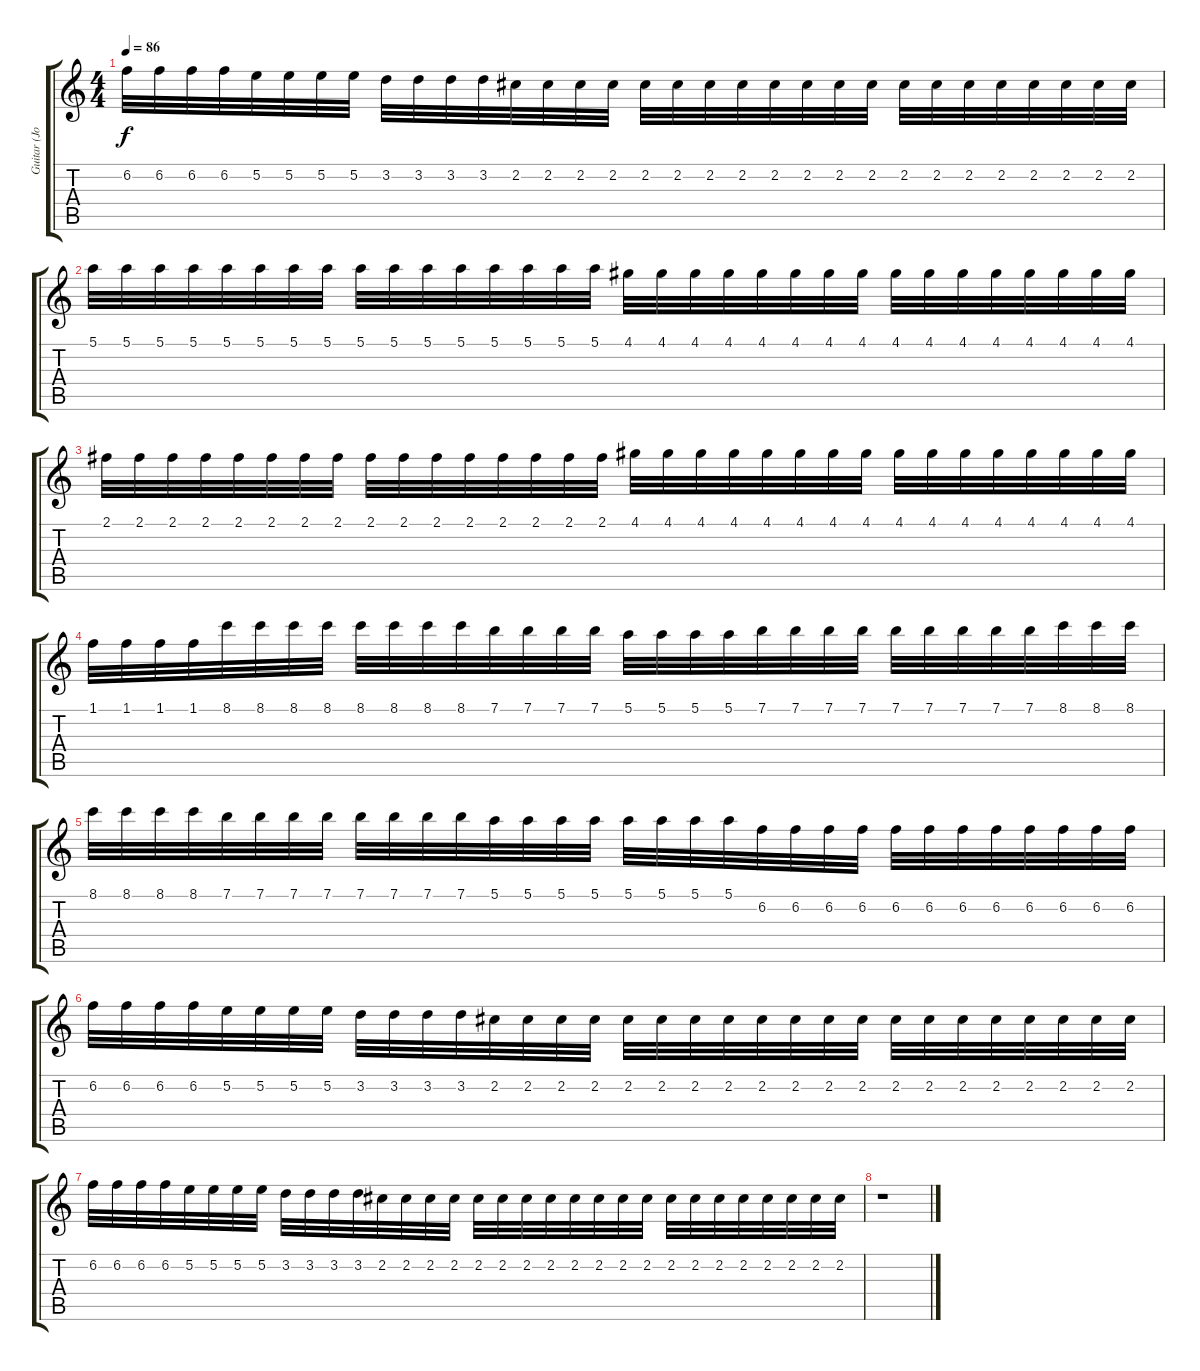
\track ("Guitar (Johnny)" "Guitar (Jo") {instrument overdrivenguitar}
\staff {score tabs}
\tuning (E4 B3 G3 D3 A2 E2) {hide}
\ts (4 4)
\tempo 86
\clef g2
\ks c
6.2.32{dy f volume 6 instrument electricguitarclean} 6.2.32 6.2.32 6.2.32 5.2.32 5.2.32 5.2.32 5.2.32 3.2.32 3.2.32 3.2.32 3.2.32 2.2.32 2.2.32 2.2.32 2.2.32 2.2.32 2.2.32 2.2.32 2.2.32 2.2.32 2.2.32 2.2.32 2.2.32 2.2.32 2.2.32 2.2.32 2.2.32 2.2.32 2.2.32 2.2.32 2.2.32 |
5.1.32{volume 6 instrument electricguitarclean} 5.1.32 5.1.32 5.1.32 5.1.32 5.1.32 5.1.32 5.1.32 5.1.32 5.1.32 5.1.32 5.1.32 5.1.32 5.1.32 5.1.32 5.1.32 4.1.32 4.1.32 4.1.32 4.1.32 4.1.32 4.1.32 4.1.32 4.1.32 4.1.32 4.1.32 4.1.32 4.1.32 4.1.32 4.1.32 4.1.32 4.1.32 |
2.1.32{volume 6 instrument electricguitarclean} 2.1.32 2.1.32 2.1.32 2.1.32 2.1.32 2.1.32 2.1.32 2.1.32 2.1.32 2.1.32 2.1.32 2.1.32 2.1.32 2.1.32 2.1.32 4.1.32 4.1.32 4.1.32 4.1.32 4.1.32 4.1.32 4.1.32 4.1.32 4.1.32 4.1.32 4.1.32 4.1.32 4.1.32 4.1.32 4.1.32 4.1.32 |
1.1.32{volume 6 instrument electricguitarclean} 1.1.32 1.1.32 1.1.32 8.1.32 8.1.32 8.1.32 8.1.32 8.1.32 8.1.32 8.1.32 8.1.32 7.1.32 7.1.32 7.1.32 7.1.32 5.1.32 5.1.32 5.1.32 5.1.32 7.1.32 7.1.32 7.1.32 7.1.32 7.1.32 7.1.32 7.1.32 7.1.32 7.1.32 8.1.32 8.1.32 8.1.32 |
8.1.32{volume 6 instrument electricguitarclean} 8.1.32 8.1.32 8.1.32 7.1.32 7.1.32 7.1.32 7.1.32 7.1.32 7.1.32 7.1.32 7.1.32 5.1.32 5.1.32 5.1.32 5.1.32 5.1.32 5.1.32 5.1.32 5.1.32 6.2.32 6.2.32 6.2.32 6.2.32 6.2.32 6.2.32 6.2.32 6.2.32 6.2.32 6.2.32 6.2.32 6.2.32 |
6.2.32{volume 6 instrument electricguitarclean} 6.2.32 6.2.32 6.2.32 5.2.32 5.2.32 5.2.32 5.2.32 3.2.32 3.2.32 3.2.32 3.2.32 2.2.32 2.2.32 2.2.32 2.2.32 2.2.32 2.2.32 2.2.32 2.2.32 2.2.32 2.2.32 2.2.32 2.2.32 2.2.32 2.2.32 2.2.32 2.2.32 2.2.32 2.2.32 2.2.32 2.2.32 |
6.2.32{volume 6 instrument electricguitarclean} 6.2.32 6.2.32 6.2.32 5.2.32 5.2.32 5.2.32 5.2.32 3.2.32 3.2.32 3.2.32 3.2.32 2.2.32 2.2.32 2.2.32 2.2.32 2.2.32 2.2.32 2.2.32 2.2.32 2.2.32 2.2.32 2.2.32 2.2.32 2.2.32 2.2.32 2.2.32 2.2.32 2.2.32 2.2.32 2.2.32 2.2.32 |
r.1
